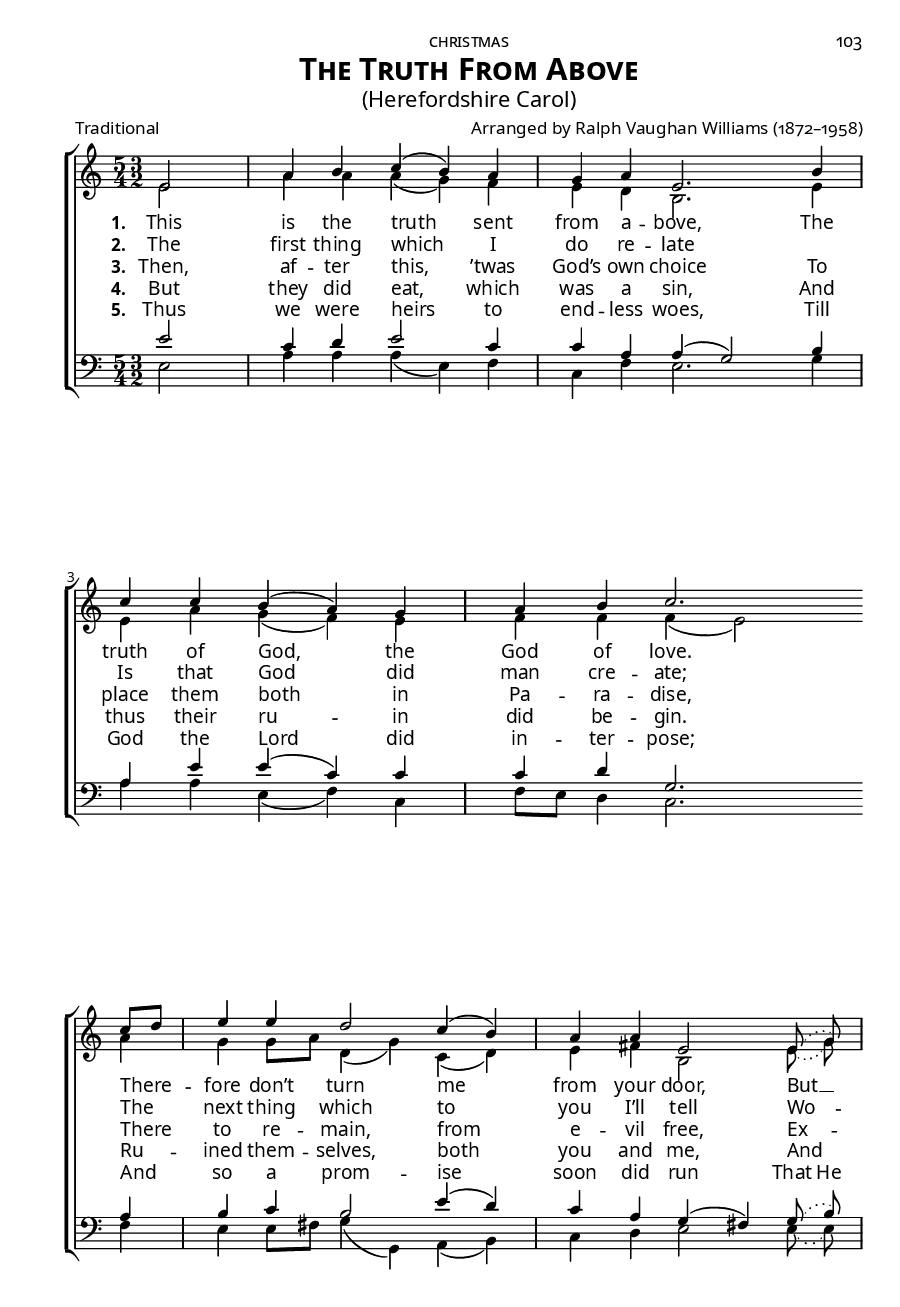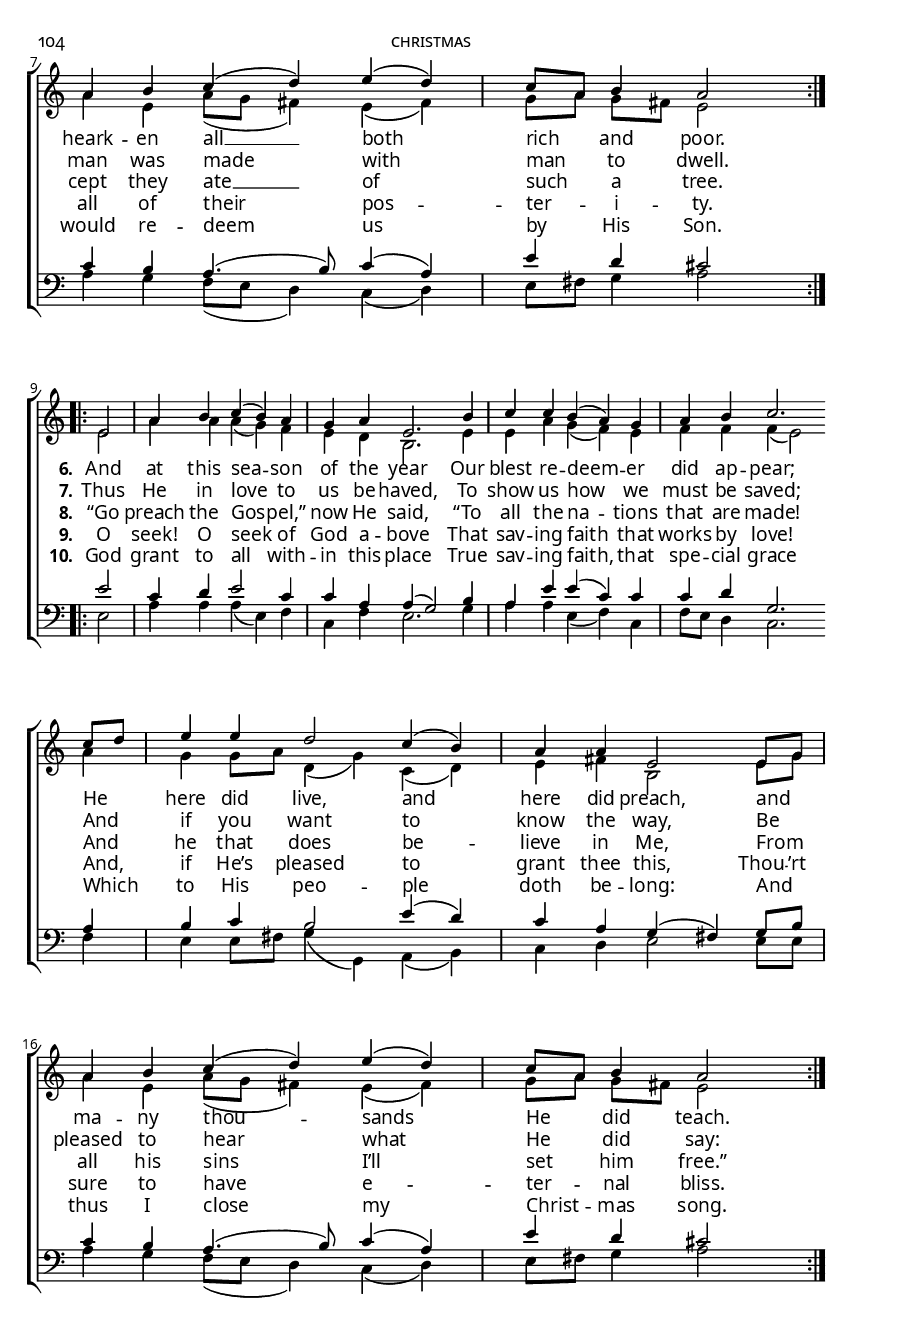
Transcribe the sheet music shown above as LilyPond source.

\version "2.14.2"
\include "util.ly"
\header {
  title = \markup{\override #'(font-name . "Garamond Premier Pro Semibold"){ \abs-fontsize #15 \smallCapsOldStyle"The Truth From Above"}}
  subtitle = \markup{\override #'(font-name . "Garamond Premier Pro"){ \abs-fontsize #10.5 "(Herefordshire Carol)"}}
  poet = \markup\oldStyleNum"Traditional"
  composer = \markup\oldStyleNum"Arranged by Ralph Vaughan Williams (1872–1958)"
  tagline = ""
}
\paper {
  %print-all-headers = ##t
  paper-height = 9\in
  paper-width = 6\in
  indent = 0\in
  %system-system-spacing = #'((basic-distance . 10) (padding . 0))
  system-system-spacing =
    #'((basic-distance . 0)
       (minimum-distance . 0)
       (padding . -5)
       (stretchability . 100))
  ragged-last-bottom = ##f
  ragged-bottom = ##f
  two-sided = ##t
  inner-margin = 0.5\in
  outer-margin = 0.25\in
  top-margin = 0.25\in
  bottom-margin = 0.25\in
  first-page-number = #103
  print-first-page-number = ##t
  headerLine = \markup{\override #'(font-name . "Garamond Premier Pro") \smallCapsOldStyle"christmas"}
  oddHeaderMarkup = \markup\fill-line{
     \override #'(font-name . "Garamond Premier Pro")\abs-fontsize #8.5
     \combine 
        \fill-line{"" \on-the-fly #print-page-number-check-first
        \oldStylePageNum""
        }
        \fill-line{\headerLine}
  }
  evenHeaderMarkup = \markup {
     \override #'(font-name . "Garamond Premier Pro")\abs-fontsize #8.5
     \combine
        \on-the-fly #print-page-number-check-first
        \oldStylePageNum""
        \fill-line{\headerLine}
  }
}
#(set-global-staff-size 15) \paper{ #(define fonts (make-pango-font-tree "GoudyOlSt BT" "Garamond Premier Pro" "Garamond Premier Pro" (/ 15 20))) }
#(define ((compound-time one two num numtwo) grob)
   (grob-interpret-markup grob
                          (markup #:override '(baseline-skip . 0) #:number
                                  (#:line ((#:column (one num))
                                           (#:column (two numtwo)))))))
global = {
  \key c \major
  \autoBeamOff
  \override Staff.TimeSignature #'stencil = #(compound-time "5" "3" "4" "2")
  \time 11/4
}

sopMusic = \relative c' {
  \repeat volta 3 {
    \partial 2 e2 |
    \partial 4*5 a4 b c( b) a |
    \partial 2*3 g a e2. b'4 |
    
    \partial 4*5 c c b( a) g |
    \partial 2*3 a b c2. \bar""\break c8[ d] |
    \partial 2*3 e4 e d2 c4( b) |
    
    \partial 4*5 \slurDotted a a e2 e8( g) |
    \slurSolid
    \partial 2*3 a4 b c( d) e( d) |
    \partial 1 c8[ a] b4 a2
  }
  \break
  
  
  \repeat volta 2 {
    \partial 2 e2 |
    \partial 4*5 a4 b c( b) a |
    \partial 2*3 g a e2. b'4 |
    
    \partial 4*5 c c b( a) g |
    \partial 2*3 a b c2. \bar""\break c8[ d] |
    \partial 2*3 e4 e d2 c4( b) |
    
    \partial 4*5 a a e2 e8[ g] |
    \partial 2*3 a4 b c( d) e( d) |
    \partial 1 c8[ a] b4 a2
  }
}
sopWords = \lyricmode {
  
}

altoMusic = \relative c' {
  e2 |
  a4 a a( g) f |
  e d b2. e4 |
  
  e a g( f) e |
  f f f( e2) a4 |
  g g8[ a] d,4( g) c,( d) |
  
  \slurDotted e fis b,2 e8( g) |
  \slurSolid a4 e a8([ g] fis4) e( fis) |
  g8[ a] g[ fis] e2
  
  
  
  e2 |
  a4 a a( g) f |
  e d b2. e4 |
  
  e a g( f) e |
  f f f( e2) a4 |
  g g8[ a] d,4( g) c,( d) |
  
  e fis b,2 e8[ g] |
  a4 e a8([ g] fis4) e( fis) |
  g8[ a] g[ fis] e2
}

altoWords = \lyricmode {
  \dropLyricsXI
  \set stanza = #"1. "
  This is the truth sent from a -- bove,
  The truth of God, the God of love.
  There -- fore don’t turn me from your door,
  But __ heark -- en all __ both rich and poor.
  
  \set stanza = #"6."
  And at this sea -- son of the year
  Our blest re -- deem -- er did ap -- pear;
  He here did live, and here did preach,
  and ma -- ny thou -- sands He did teach.
}
altoWordsII = \lyricmode {
  \dropLyricsXI
%\markup\italic
  \set stanza = #"2. "
  The first thing which I do re -- late
  \skip1
  Is that God did man cre -- ate;
  The next thing which to you I’ll tell
  Wo -- man was made with man to dwell.
  
  \set stanza = #"7."
  Thus He in love to us be -- haved,
  To show us how we must be saved;
  And if you want to know the way,
  Be pleased to hear what He did say:
}
altoWordsIII = \lyricmode {
  \dropLyricsXI
  \set stanza = #"3. "
  Then, af -- ter this, ’twas God’s own choice
  To place them both in Pa -- ra -- dise,
  There to re -- main, from e -- vil free,
  Ex -- cept they ate __ of such a tree.

  \set stanza = #"8."
  “Go preach the Gos -- pel,” now He said,
  “To all the na -- tions that are made!
  And he that does be -- lieve in Me,
  From all his sins I’ll set him free.”

}
altoWordsIV = \lyricmode {
  \dropLyricsXI
  \set stanza = #"4. "
  But they did eat, which was a sin,
  And thus their ru -- in did be -- gin.
  Ru -- ined them -- selves, both you and me,
  And all of their pos -- ter -- i -- ty.
  
  \set stanza = #"9."
  O seek! O seek of God a -- bove
  That sav -- ing faith that works by love!
  And, if He’s pleased to grant thee this,
  \set ignoreMelismata = ##t
  Thou -- ’rt
  \unset ignoreMelismata
  sure to have e -- ter -- nal bliss.
}
altoWordsV = \lyricmode {
  \dropLyricsXI
  \set stanza = #"5. "
  Thus we were heirs to end -- less woes,
  Till God the Lord did in -- ter -- pose;
  And so a prom -- ise soon did run
  \set ignoreMelismata = ##t
  That He
  \unset ignoreMelismata
  would re -- deem us by His Son.
  
  \set stanza = #"10."
  God grant to all with -- in this place
  True sav -- ing faith, that spe -- cial grace
  Which to His peo -- ple doth be -- long:
  And thus I close my Christ -- mas song.

}
altoWordsVI = \lyricmode {
  \set stanza = #"6. "
  \set ignoreMelismata = ##t
}
tenorMusic = \relative c' {
  e2 |
  c4 d e2 c4 |
  c a a( g2) b4 |
  
  a e' e( c) c |
  c d g,2. a4 |
  b c b2 e4( d) |
  
  c a g( fis!) \slurDotted g8( b) |
  \slurSolid c4 b a4.( b8) c4( a) |
  e'4 d cis2
  
  
  
  e2 |
  c4 d e2 c4 |
  c a a( g2) b4 |
  
  a e' e( c) c |
  c d g,2. a4 |
  b c b2 e4( d) |
  
  c a g( fis!) g8[ b] |
  c4 b a4.( b8) c4( a) |
  e'4 d cis2
}
tenorWords = \lyricmode {
  
}

bassMusic = \relative c {
  e2 |
  a4 a a( e) f |
  c f e2. g4 |
  
  a4 a e( f) c |
  f8[ e] d4 c2. f4 |
  e e8[ fis] g4( g,) a( b) |
  
  c4 d e2 \slurDotted e8( e) |
  a4 g \slurSolid f8([ e] d4) c( d) |
  e8[ fis] g4 a2
  
  
  
  
  
  e2 |
  a4 a a( e) f |
  c f e2. g4 |
  
  a4 a e( f) c |
  f8[ e] d4 c2. f4 |
  e e8[ fis] g4( g,) a( b) |
  
  c4 d e2 e8[ e] |
  a4 g f8([ e] d4) c( d) |
  e8[ fis] g4 a2
}
bassWords = \lyricmode {

}

pianoRH = \relative c' {
  
}
pianoLH = \relative c' {
  
}

\score {
  <<
   \new ChoirStaff <<
    \new Staff = women <<
      \new Voice = "sopranos" { \voiceOne << \global \sopMusic >> }
      \new Voice = "altos" { \voiceTwo << \global \altoMusic >> }
    >>
    \new Lyrics \with { alignAboveContext = #"women" \override VerticalAxisGroup #'nonstaff-relatedstaff-spacing = #'((basic-distance . 1))} \lyricsto "sopranos" \sopWords
    \new Lyrics = "altosVI"  \with { alignBelowContext = #"women" } \lyricsto "sopranos" \altoWordsVI
    \new Lyrics = "altosV"  \with { alignBelowContext = #"women" } \lyricsto "sopranos" \altoWordsV
    \new Lyrics = "altosIV"  \with { alignBelowContext = #"women" } \lyricsto "sopranos" \altoWordsIV
    \new Lyrics = "altosIII"  \with { alignBelowContext = #"women" } \lyricsto "sopranos" \altoWordsIII
    \new Lyrics = "altosII"  \with { alignBelowContext = #"women" } \lyricsto "sopranos" \altoWordsII
    \new Lyrics = "altos"  \with { alignBelowContext = #"women" \override VerticalAxisGroup #'nonstaff-relatedstaff-spacing = #'((padding . -1)) } \lyricsto "sopranos" \altoWords
   \new Staff = men <<
      \clef bass
      \new Voice = "tenors" { \voiceOne << \global \tenorMusic >> }
      \new Voice = "basses" { \voiceTwo << \global \bassMusic >> }
    >>
    \new Lyrics \with { alignAboveContext = #"men" \override VerticalAxisGroup #'nonstaff-relatedstaff-spacing = #'((basic-distance . 1)) } \lyricsto "tenors" \tenorWords
    \new Lyrics \with { alignBelowContext = #"men" \override VerticalAxisGroup #'nonstaff-relatedstaff-spacing = #'((basic-distance . 1)) } \lyricsto "basses" \bassWords
  >>
%    \new PianoStaff << \new Staff { \new Voice { \pianoRH } } \new Staff { \clef "bass" \pianoLH } >>
  >>
  \layout {
    \context {
      \Score
      \override SpacingSpanner #'base-shortest-duration = #(ly:make-moment 1 2)
      \override SpacingSpanner #'common-shortest-duration = #(ly:make-moment 1 2)
    }
    \context {
      % Remove all empty staves
      % \Staff \RemoveEmptyStaves \override VerticalAxisGroup #'remove-first = ##t
    }
  }
}
